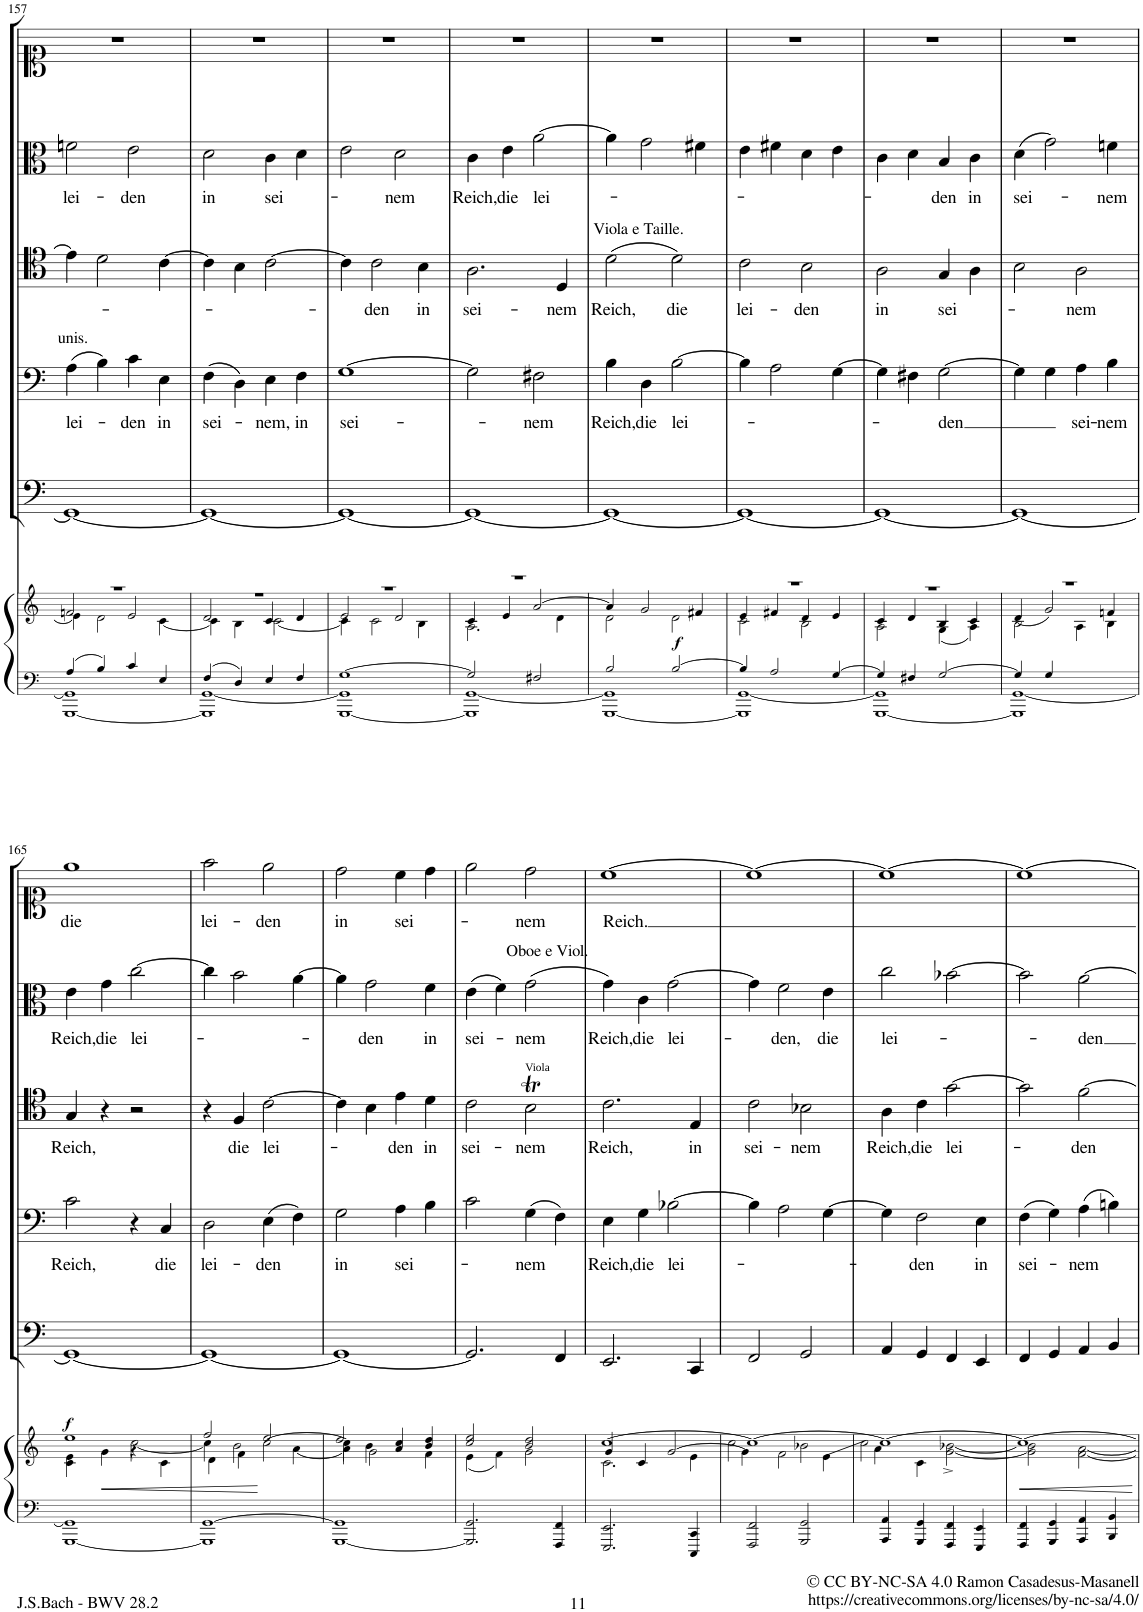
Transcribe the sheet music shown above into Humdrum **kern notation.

**kern	**kern	**dynam	**kern	**kern	**text	**kern	**text	**kern	**text	**kern	**text
*part6	*part6	*part6	*part5	*part4	*part4	*part3	*part3	*part2	*part2	*part1	*part1
*staff7	*staff6	*staff6/7	*staff5	*staff4	*staff4	*staff3	*staff3	*staff2	*staff2	*staff1	*staff1
*I"Piano reduction	*	*	*I"Continuo	*I"Basso. Trombone III. col Basso.	*	*I"Tenore.  Trombone II. Viola. Taille col Tenore.	*	*I"Alto. Trombone I.VioIino II. Oboe II. coll'Alto	*	*I"Soprano. Cornetto.Violino I. Oboe I. col Soprano	*
*I'Pno	*	*	*	*	*	*	*	*	*	*	*
!!LO:PB:g=z
*clefF4	*clefG2	*	*clefF4	*clefF4	*	*clefC4	*	*clefC3	*	*clefC1	*
*k[]	*k[]	*	*k[]	*k[]	*	*k[]	*	*k[]	*	*k[]	*
*M2/2	*M2/2	*	*M2/2	*M2/2	*	*M2/2	*	*M2/2	*	*M2/2	*
*met(c|)	*met(c|)	*	*met(c|)	*met(c|)	*	*met(c|)	*	*met(c|)	*	*met(c|)	*
=157	=157	=157	=157	=157	=157	=157	=157	=157	=157	=157	=157
*^	*^	*	*	*	*	*	*	*	*	*	*
*	*	*	*^	*	*	*	*	*	*	*	*	*	*
!	!	!	!	!	!	!	!LO:TX:a:t=unis.	!	!	!	!	!	!	!
!	!	!	!	!	!	!	!	!LO:LY:b	!	!	!	!LO:LY:b	!	!
4A/	[1GGG 1GG]	1r	4e\]	2fn/	.	1GG_	(4A\	lei-	4e\]	.	2fn\	lei-	1r	.
4B/	.	.	2d\	.	.	.	4B\)	.	2d\	.	.	.	.	.
!	!	!	!	!	!	!	!	!LO:LY:b	!	!	!	!LO:LY:b	!	!
4c/	.	.	.	2e/	.	.	4c\	-den	.	.	2e\	-den	.	.
!	!	!	!	!	!	!	!	!LO:LY:b	!	!	!	!	!	!
4E/	.	.	[4c\	.	.	.	4E\	in	[4c\	.	.	.	.	.
=158	=158	=158	=158	=158	=158	=158	=158	=158	=158	=158	=158	=158	=158	=158
!	!	!	!	!	!	!	!	!LO:LY:b	!	!	!	!LO:LY:b	!	!
4F/	1GGG] [1GG	1r	4c\]	2d/	.	1GG_	(4F\	sei-	4c\]	.	2d\	in	1r	.
4D/	.	.	4B\	.	.	.	4D\)	.	4B\	.	.	.	.	.
!	!	!	!	!	!	!	!	!LO:LY:b	!	!	!	!LO:LY:b	!	!
4E/	.	.	[2c\	4c/	.	.	4E\	nem,	[2c\	.	4c\	sei-	.	.
!	!	!	!	!	!	!	!	!LO:LY:b	!	!	!	!	!	!
4F/	.	.	.	4d/	.	.	4F\	in	.	.	4d\	.	.	.
=159	=159	=159	=159	=159	=159	=159	=159	=159	=159	=159	=159	=159	=159	=159
!	!	!	!	!	!	!	!	!LO:LY:b	!	!	!	!	!	!
[1G	[1GGG 1GG]	1r	4c\]	2e/	.	1GG_	[1G	sei-	4c\]	.	2e\	.	1r	.
!	!	!	!	!	!	!	!	!	!	!LO:LY:b	!	!	!	!
.	.	.	2c\	.	.	.	.	.	2c\	den	.	.	.	.
!	!	!	!	!	!	!	!	!	!	!	!	!LO:LY:b	!	!
.	.	.	.	2d/	.	.	.	.	.	.	2d\	-nem	.	.
!	!	!	!	!	!	!	!	!	!	!LO:LY:b	!	!	!	!
.	.	.	4B\	.	.	.	.	.	4B\	in	.	.	.	.
=160	=160	=160	=160	=160	=160	=160	=160	=160	=160	=160	=160	=160	=160	=160
!	!	!	!	!	!	!	!	!	!	!LO:LY:b	!	!LO:LY:b	!	!
2G/]	1GGG] [1GG	1r	2.A\	4c/	.	1GG_	2G\]	.	2.A\	sei-	4c\	Reich,	1r	.
!	!	!	!	!	!	!	!	!	!	!	!	!LO:LY:b	!	!
.	.	.	.	4e/	.	.	.	.	.	.	4e\	die	.	.
!	!	!	!	!	!	!	!	!LO:LY:b	!	!	!	!LO:LY:b	!	!
2F#X/	.	.	.	[2a/	.	.	2F#X\	-nem	.	.	[2a\	lei-	.	.
!	!	!	!	!	!	!	!	!	!	!LO:LY:b	!	!	!	!
.	.	.	4d\	.	.	.	.	.	4D/	-nem	.	.	.	.
*	*	*	*v	*v	*	*	*	*	*	*	*	*	*	*
=161	=161	=161	=161	=161	=161	=161	=161	=161	=161	=161	=161	=161	=161
!	!	!	!	!	!	!	!	!LO:TX:a:t=Viola e Taille.	!	!	!	!	!
!	!	!	!	!	!	!	!LO:LY:b	!	!LO:LY:b	!	!	!	!
2B/	[1GGG 1GG]	4a/]	2d\	.	1GG_	4B\	Reich,	(2d\	Reich,	4a\]	.	1r	.
!	!	!	!	!	!	!	!LO:LY:b	!	!	!	!	!	!
.	.	2g/	.	.	.	4D\	die	.	.	2g\	.	.	.
!	!	!	!	!LO:DY:b	!	!	!LO:LY:b	!	!LO:LY:b	!	!	!	!
[2B/	.	.	2d\	f	.	[2B\	lei-	2d\)	die	.	.	.	.
.	.	4f#X/	.	.	.	.	.	.	.	4f#X\	.	.	.
=162	=162	=162	=162	=162	=162	=162	=162	=162	=162	=162	=162	=162	=162
*	*	*	*^	*	*	*	*	*	*	*	*	*	*
!	!	!	!	!	!	!	!	!	!	!LO:LY:b	!	!	!	!
4B/]	1GGG] [1GG	1r	2c\	4e/	.	1GG_	4B\]	.	2c\	lei-	4e\	.	1r	.
2A/	.	.	.	4f#X/	.	.	2A\	.	.	.	4f#X\	.	.	.
!	!	!	!	!	!	!	!	!	!	!LO:LY:b	!	!	!	!
.	.	.	2B\	4d/	.	.	.	.	2B\	-den	4d\	.	.	.
[4G/	.	.	.	4e/	.	.	[4G\	.	.	.	4e\	.	.	.
=163	=163	=163	=163	=163	=163	=163	=163	=163	=163	=163	=163	=163	=163	=163
!	!	!	!	!	!	!	!	!	!	!LO:LY:b	!	!	!	!
4G/]	[1GGG 1GG]	1r	2A\	4c/	.	1GG_	4G\]	.	2A\	in	4c\	.	1r	.
4F#X/	.	.	.	4d/	.	.	4F#X\	.	.	.	4d\	.	.	.
!	!	!	!	!	!	!	!	!LO:LY:b	!	!LO:LY:b	!	!LO:LY:b	!	!
[2G/	.	.	(4G\	4B/	.	.	[2G\	-den	4G/	sei-	4B/	-den	.	.
!	!	!	!	!	!	!	!	!	!	!	!	!LO:LY:b	!	!
.	.	.	4A\)	4c/	.	.	.	.	4A\	.	4c\	in	.	.
=164	=164	=164	=164	=164	=164	=164	=164	=164	=164	=164	=164	=164	=164	=164
!	!	!	!	!	!	!	!	!	!	!	!	!LO:LY:b	!	!
4G/]	1GGG] [1GG	1r	2B\	(4d/	.	1GG_	4G\]	.	2B\	.	(4d\	sei-	1r	.
4G/	.	.	.	2g/)	.	.	4G\	.	.	.	2g\)	.	.	.
!	!	!	!	!	!	!	!	!LO:LY:b	!	!LO:LY:b	!	!	!	!
2ryy	.	.	4A\	.	.	.	4A\	sei-	2A\	nem	.	.	.	.
!	!	!	!	!	!	!	!	!LO:LY:b	!	!	!	!LO:LY:b	!	!
.	.	.	4B\	4fn/	.	.	4B\	-nem	.	.	4fn\	nem	.	.
*v	*v	*	*	*	*	*	*	*	*	*	*	*	*	*
!!LO:LB:g=z
=165	=165	=165	=165	=165	=165	=165	=165	=165	=165	=165	=165	=165	=165
!	!	!	!	!LO:DY:a	!	!	!LO:LY:b	!	!LO:LY:b	!	!LO:LY:b	!	!LO:LY:b
[1GGG 1GG]	1ee	4c\ 4e\	2ryy	f	1GG_	2c\	Reich,	4G/	Reich,	4e\	Reich,	1ee	die
!	!	!	!	!LO:HP:b	!	!	!	!	!	!	!LO:LY:b	!	!
.	.	4g\	.	<	.	.	.	4r	.	4g\	die	.	.
!	!	!	!	!	!	!	!	!	!	!	!LO:LY:b	!	!
.	.	4r	[2cc\	.	.	4r	.	2r	.	[2cc\	lei-	.	.
!	!	!	!	!	!	!	!LO:LY:b	!	!	!	!	!	!
.	.	4c\	.	.	.	4C/	die	.	.	.	.	.	.
=166	=166	=166	=166	=166	=166	=166	=166	=166	=166	=166	=166	=166	=166
!	!	!	!	!	!	!	!LO:LY:b	!	!	!	!	!	!LO:LY:b
1GGG] [1GG	2ff/	4d\	4cc\]	.	1GG_	2D\	lei-	4r	.	4cc\]	.	2ff\	lei-
!	!	!	!	!	!	!	!	!	!LO:LY:b	!	!	!	!
.	.	4f\	2b\	.	.	.	.	4F/	die	2b\	.	.	.
!	!	!	!	!	!	!	!LO:LY:b	!	!LO:LY:b	!	!	!	!LO:LY:b
.	2ee/	[>2cc\	.	.	.	(4E\	-den	[2c\	lei-	.	.	2ee\	-den
.	.	.	[4a\	.	.	4F\)	.	.	.	[4a\	.	.	.
=167	=167	=167	=167	=167	=167	=167	=167	=167	=167	=167	=167	=167	=167
!	!	!	!	!	!	!	!LO:LY:b	!	!	!	!	!	!LO:LY:b
[1GGG 1GG]	2dd/	4cc\]	4a\]	.	1GG_	2G\	in	4c\]	.	4a\]	.	2dd\	in
!	!	!	!	!	!	!	!	!	!	!	!LO:LY:b	!	!
.	.	4b\	2g\	.	.	.	.	4B\	.	2g\	den	.	.
!	!	!	!	!	!	!	!LO:LY:b	!	!LO:LY:b	!	!	!	!LO:LY:b
.	4a/ 4cc/	2ryy	.	.	.	4A\	sei-	4e\	den	.	.	4cc\	sei-
!	!	!	!	!	!	!	!	!	!LO:LY:b	!	!LO:LY:b	!	!
.	4b/ 4dd/	.	4f\	.	.	4B\	.	4d\	in	4f\	in	4dd\	.
=168	=168	=168	=168	=168	=168	=168	=168	=168	=168	=168	=168	=168	=168
!	!	!	!	!	!	!	!	!	!LO:LY:b	!	!LO:LY:b	!	!
*	*	*v	*v	*	*	*	*	*	*	*	*	*	*
2.GGG/] 2.GG/	2cc/ 2ee/	(4e\	.	2.GG/]	2c\	.	2c\	sei-	(4e\	sei-	2ee\	.
.	.	4f\)	.	.	.	.	.	.	4f\)	.	.	.
!	!	!	!	!	!	!	!	!	!LO:TX:a:t=Oboe e Viol.	!	!	!
!	!	!	!	!	!	!	!LO:TX:a:t=Viola	!	!	!	!	!
!	!	!	!	!	!	!LO:LY:b	!	!LO:LY:b	!	!LO:LY:b	!	!LO:LY:b
.	2b/ 2dd/	2g\	.	.	(4G\	nem	2Bt\	-nem	(2g\	nem	2dd\	nem
4FFF/ 4FF/	.	.	.	4FF/	4F\)	.	.	.	.	.	.	.
=169	=169	=169	=169	=169	=169	=169	=169	=169	=169	=169	=169	=169
*	*	*^	*	*	*	*	*	*	*	*	*	*
!	!	!	!	!	!	!	!LO:LY:b	!	!LO:LY:b	!	!LO:LY:b	!	!LO:LY:b
2.EEE/ 2.EE/	[1cc	2.c\	4g/	.	2.EE/	4E\	Reich,	2.c\	Reich,	4g\)	Reich,	[1cc	Reich.
!	!	!	!	!	!	!	!LO:LY:b	!	!	!	!LO:LY:b	!	!
.	.	.	4c/	.	.	4G\	die	.	.	4c\	die	.	.
!	!	!	!	!	!	!	!LO:LY:b	!	!	!	!LO:LY:b	!	!
.	.	.	[2g/	.	.	[2B-X\	lei-	.	.	[2g\	lei-	.	.
!	!	!	!	!	!	!	!	!	!LO:LY:b	!	!	!	!
4CCC/ 4CC/	.	4e\	.	.	4CC/	.	.	4E/	in	.	.	.	.
=170	=170	=170	=170	=170	=170	=170	=170	=170	=170	=170	=170	=170	=170
!	!	!	!	!	!	!	!	!	!LO:LY:b	!	!	!	!
2FFF/ 2FF/	1cc_	2cc\	4g\]	.	2FF/	4B-\]	.	2c\	sei-	4g\]	.	1cc_	.
!	!	!	!	!	!	!	!	!	!	!	!LO:LY:b	!	!
.	.	.	2f\	.	.	2A\	.	.	.	2f\	-den,	.	.
!	!	!	!	!	!	!	!	!	!LO:LY:b	!	!	!	!
2GGG/ 2GG/	.	2b-X\	.	.	2GG/	.	.	2B-X\	-nem	.	.	.	.
!	!	!	!	!	!	!	!	!	!	!	!LO:LY:b	!	!
.	.	.	4e\	.	.	[4G\	.	.	.	4e\	die	.	.
=171	=171	=171	=171	=171	=171	=171	=171	=171	=171	=171	=171	=171	=171
!	!	!	!	!	!	!	!	!	!LO:LY:b	!	!LO:LY:b	!	!
4AAA/ 4AA/	1cc_	4a\	2cc\	.	4AA/	4G\]	.	4A\	Reich,	2cc\	lei-	1cc_	.
!	!	!	!	!	!	!	!LO:LY:b	!	!LO:LY:b	!	!	!	!
4GGG/ 4GG/	.	4c\	.	.	4GG/	2F\	-den	4c\	die	.	.	.	.
!	!	!	!	!	!	!	!	!	!LO:LY:b	!	!	!	!
4FFF/ 4FF/	.	[2g\^ [2b-X\^	2ryy	.	4FF/	.	.	[2g\	lei-	[2b-X\	.	.	.
!	!	!	!	!	!	!	!LO:LY:b	!	!	!	!	!	!
4EEE/ 4EE/	.	.	.	.	4EE/	4E\	in	.	.	.	.	.	.
*	*	*v	*v	*	*	*	*	*	*	*	*	*	*
=172	=172	=172	=172	=172	=172	=172	=172	=172	=172	=172	=172	=172
!	!	!	!	!	!	!LO:LY:b	!	!	!	!	!	!
4FFF/ 4FF/	1cc_	2g\] 2b-\]	.	4FF/	(4F\	sei-	2g\]	.	2b-\]	.	1cc_	.
4GGG/ 4GG/	.	.	.	4GG/	4G\)	.	.	.	.	.	.	.
!	!	!	!	!	!	!LO:LY:b	!	!LO:LY:b	!	!LO:LY:b	!	!
4AAA/ 4AA/	.	[2f\ [2a\	.	4AA/	(4A\	nem	[2f\	-den	[2a\	-den	.	.
4BBB/ 4BB/	.	.	.	4BB/	4Bn\)	.	.	.	.	.	.	.
*	*v	*v	*	*	*	*	*	*	*	*	*	*
.	.	[	.	.	.	.	.	.	.	.	.
=	=	=	=	=	=	=	=	=	=	=	=
*-	*-	*-	*-	*-	*-	*-	*-	*-	*-	*-	*-
